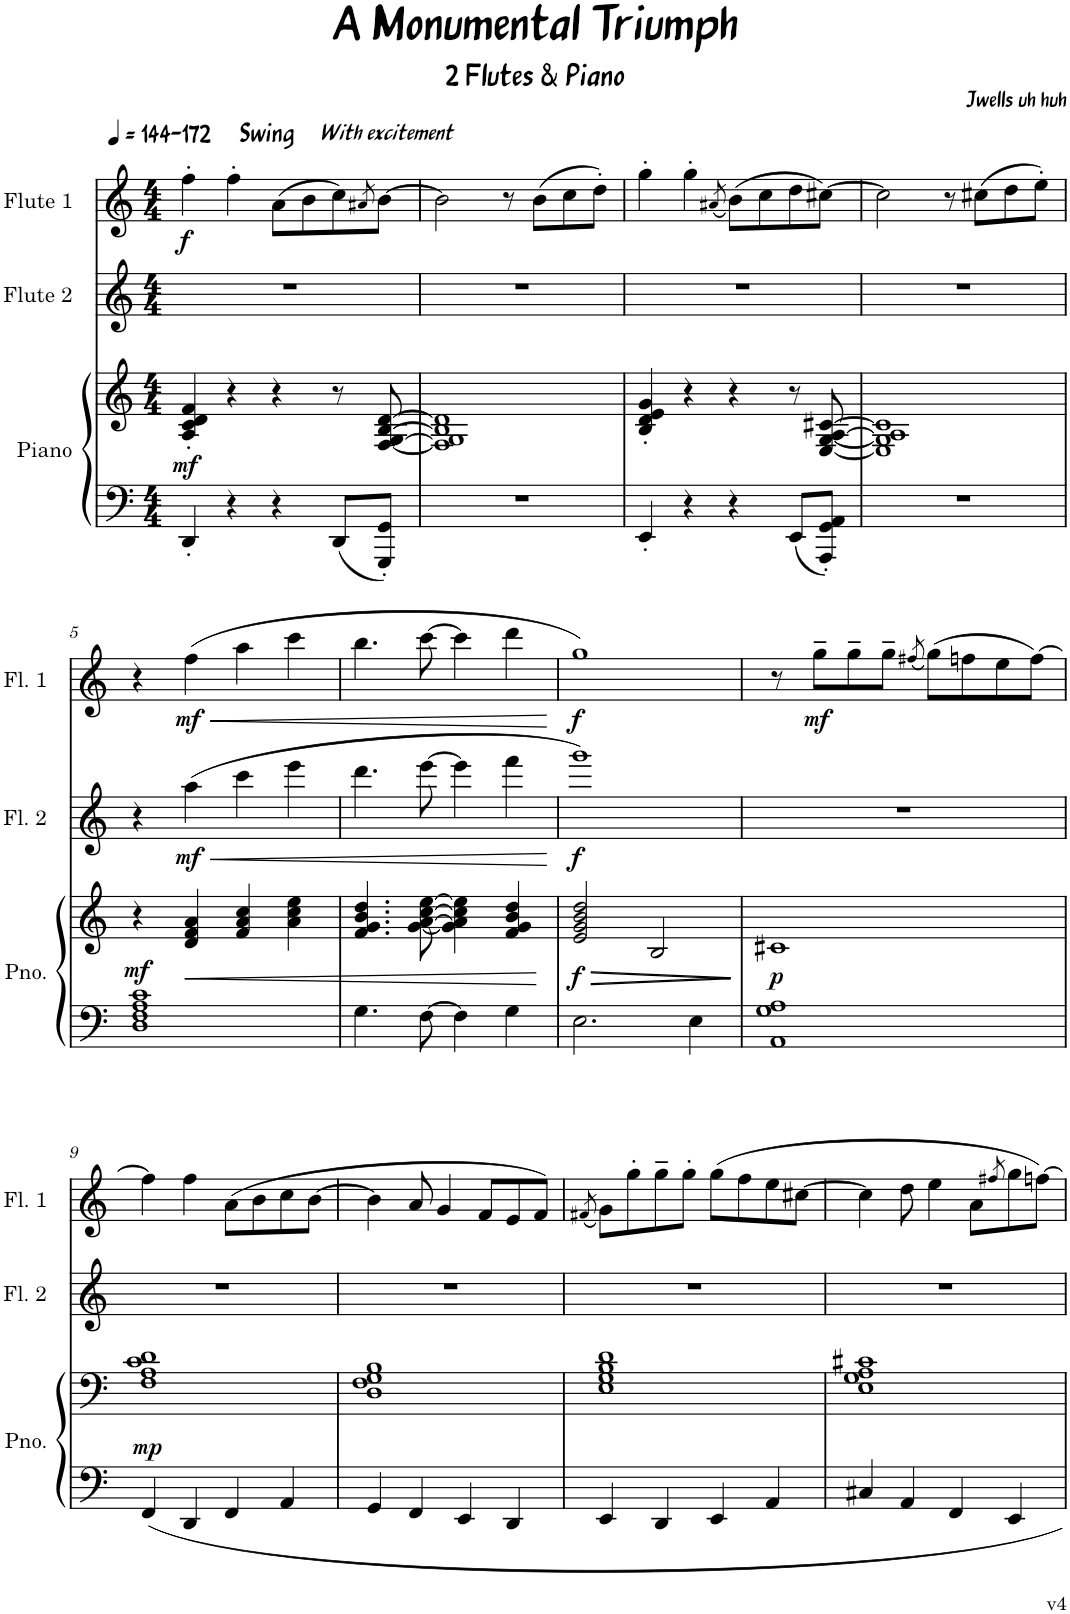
**kern	**kern	**dynam	**kern	**dynam	**kern	**dynam
*part3	*part3	*part3	*part2	*part2	*part1	*part1
*staff4	*staff3	*staff3/4	*staff2	*staff2	*staff1	*staff1
*I"Piano	*	*	*I"Flute 2	*	*I"Flute 1	*
*I'Pno.	*	*	*I'Fl. 2	*	*I'Fl. 1	*
*clefF4	*clefG2	*	*clefG2	*	*clefG2	*
*k[]	*k[]	*	*k[]	*	*k[]	*
*M4/4	*M4/4	*	*M4/4	*	*M4/4	*
*MM144	*MM144	*	*MM144	*	*MM144	*
=1	=1	=1	=1	=1	=1	=1
!	!	!	!	!	!LO:TX:a:B:t=-172	!
!	!	!	!	!	!LO:TX:a:B:t=Swing	!
!	!	!	!	!	!LO:TX:a:i:t=With excitement	!
!	!	!LO:DY:b	!	!	!	!LO:DY:b
4DD'/	4A/' 4c/' 4d/' 4f/'	mf	1r	.	4ff'\	f
4r	4r	.	.	.	4ff'\	.
4r	4r	.	.	.	(8a\L	.
.	.	.	.	.	8b\	.
8DD/L	8r	.	.	.	8cc\)	.
.	.	.	.	.	8qa#X/	.
8GGG/' 8GG/'J	[8F/ [8G/ [8B/ [8d/	.	.	.	[8b\J	.
=2	=2	=2	=2	=2	=2	=2
1r	1F] 1G] 1B] 1d]	.	1r	.	2b\]	.
.	.	.	.	.	8r	.
.	.	.	.	.	(8b\L	.
.	.	.	.	.	8cc\	.
.	.	.	.	.	8dd'\J)	.
=3	=3	=3	=3	=3	=3	=3
4EE'/	4B/' 4d/' 4e/' 4g/'	.	1r	.	4gg'\	.
4r	4r	.	.	.	4gg'\	.
.	.	.	.	.	(8qa#X/	.
4r	4r	.	.	.	(8b\L)	.
.	.	.	.	.	8cc\	.
8EE/L	8r	.	.	.	8dd\	.
8AAA/' 8GG/' 8AA/'J	[8E/ [8G/ [8A/ [8c#X/	.	.	.	[8cc#X\J)	.
=4	=4	=4	=4	=4	=4	=4
1r	1E] 1G] 1A] 1c#]	.	1r	.	2cc#\]	.
.	.	.	.	.	8r	.
.	.	.	.	.	(8cc#X\L	.
.	.	.	.	.	8dd\	.
.	.	.	.	.	8ee'\J)	.
!!LO:LB:g=z
=5	=5	=5	=5	=5	=5	=5
!	!	!LO:DY:b	!	!	!	!
1D 1F 1A 1c	4r	mf	4r	.	4r	.
!	!	!LO:HP:b	!	!LO:HP:b	!	!LO:HP:b
!	!	!	!	!LO:DY:n=1:b	!	!LO:DY:n=1:b
.	4d/ 4f/ 4a/	<	(4aa\	< mf	(4ff\	< mf
.	4f/ 4a/ 4cc/	.	4ccc\	.	4aa\	.
.	4a\ 4cc\ 4ee\	.	4eee\	.	4ccc\	.
=6	=6	=6	=6	=6	=6	=6
4.G\	4.f/ 4.g/ 4.b/ 4.dd/	.	4.ddd\	.	4.bb\	.
[8F\	[8g\ [8a\ [8cc\ [8ee\	.	[8eee\	.	[8ccc\	.
4F\]	4g\] 4a\] 4cc\] 4ee\]	.	4eee\]	.	4ccc\]	.
4G\	4f/ 4g/ 4b/ 4dd/	.	4fff\	.	4ddd\	.
.	.	[	.	[	.	[
=7	=7	=7	=7	=7	=7	=7
!	!	!LO:HP:b	!	!	!	!
!	!	!LO:DY:n=1:b	!	!LO:DY:b	!	!LO:DY:b
2.E\	2e/ 2g/ 2b/ 2dd/	> f	1ggg)	f	1gg)	f
!	!	!LO:HP:b	!	!	!	!
.	2B/	>	.	.	.	.
4E\	.	.	.	.	.	.
.	.	] ]	.	.	.	.
=8	=8	=8	=8	=8	=8	=8
!	!	!LO:DY:b	!	!	!	!
1AA 1G 1A	1c#X	p	1r	.	8r	.
!	!	!	!	!	!	!LO:DY:b
.	.	.	.	.	8gg~\L	mf
.	.	.	.	.	8gg~\	.
.	.	.	.	.	8gg~\J	.
.	.	.	.	.	(8qff#X/	.
.	.	.	.	.	(8gg\L)	.
.	.	.	.	.	8ffn\	.
.	.	.	.	.	8ee\	.
.	.	.	.	.	[8ff\J)	.
!!LO:LB:g=z
=9	=9	=9	=9	=9	=9	=9
!	!	!LO:DY:b	!	!	!	!
4FF/	1F 1A 1c 1d	mp	1r	.	4ff\]	.
4DD/	.	.	.	.	4ff\	.
4FF/	.	.	.	.	(8a\L	.
.	.	.	.	.	8b\	.
4AA/	.	.	.	.	8cc\	.
.	.	.	.	.	[8b\J	.
=10	=10	=10	=10	=10	=10	=10
4GG/	1D 1F 1G 1B	.	1r	.	4b\]	.
4FF/	.	.	.	.	8a/	.
.	.	.	.	.	4g/	.
4EE/	.	.	.	.	.	.
.	.	.	.	.	8f/L	.
4DD/	.	.	.	.	8e/	.
.	.	.	.	.	8f/J)	.
=11	=11	=11	=11	=11	=11	=11
.	.	.	.	.	(8qf#X/	.
4EE/	1E 1G 1B 1d	.	1r	.	8g\L)	.
.	.	.	.	.	8gg'\	.
4DD/	.	.	.	.	8gg~\	.
.	.	.	.	.	8gg'\J	.
4EE/	.	.	.	.	(8gg\L	.
.	.	.	.	.	8ff\	.
4AA/	.	.	.	.	8ee\	.
.	.	.	.	.	[8cc#X\J	.
=12	=12	=12	=12	=12	=12	=12
4C#X/	1E 1G 1A 1c#X	.	1r	.	4cc#\]	.
4AA/	.	.	.	.	8dd\	.
.	.	.	.	.	4ee\	.
4FF/	.	.	.	.	.	.
.	.	.	.	.	8a\L	.
.	.	.	.	.	8qff#X/	.
4EE/	.	.	.	.	8gg\	.
.	.	.	.	.	[8ffn\J)	.
=	=	=	=	=	=	=
*-	*-	*-	*-	*-	*-	*-
